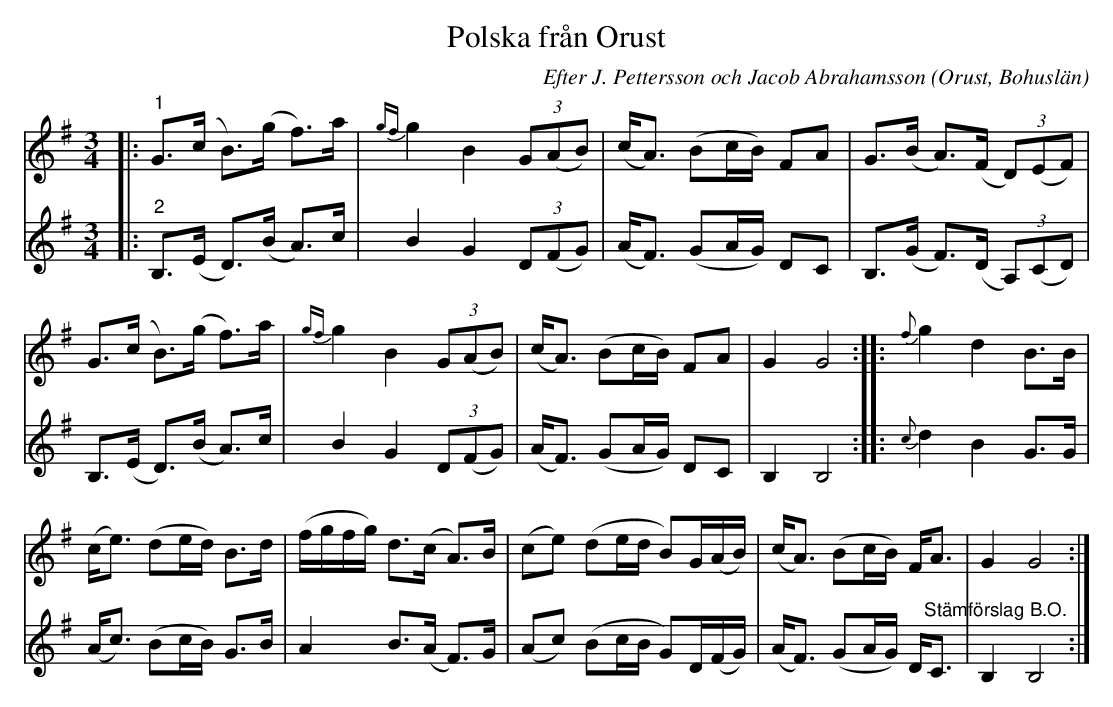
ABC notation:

X:1
T:Polska från Orust
C:Efter J. Pettersson och Jacob Abrahamsson
O:Orust, Bohuslän
L:1/8
M:3/4
K:G
V:1
|:"^1" G>(c B>)(g f>)a |{gf} g2 B2 (3G(AB) | (c<A) (Bc/B/) FA | G>(B A>)(F (3D)(EF) |
G>(c B>)(g f>)a |{gf} g2 B2 (3G(AB) | (c<A) (Bc/B/) FA | G2 G4 ::{f} g2 d2 B>B |
(c<e) (de/d/) B>d | (f/g/f/g/) d>(c A>)B | (ce) (de/d/ B)G/(A/B/) | (c<A) (Bc/B/) F<A | G2 G4 :|
V:2
|:"^2" B,>(E D>)(B A>)c | B2 G2 (3D(FG) | (A<F) (GA/G/) DC | B,>(G F>)(D (3A,)(CD) |
B,>(E D>)(B A>)c | B2 G2 (3D(FG) | (A<F) (GA/G/) DC | B,2 B,4 ::{c} d2 B2 G>G |
(A<c) (Bc/B/) G>B | A2 B>(A F>)G | (Ac) (Bc/B/ G)D/(F/G/) | (A<F) (GA/G/) D<"^Stämförslag B.O."C |
B,2 B,4 :|
